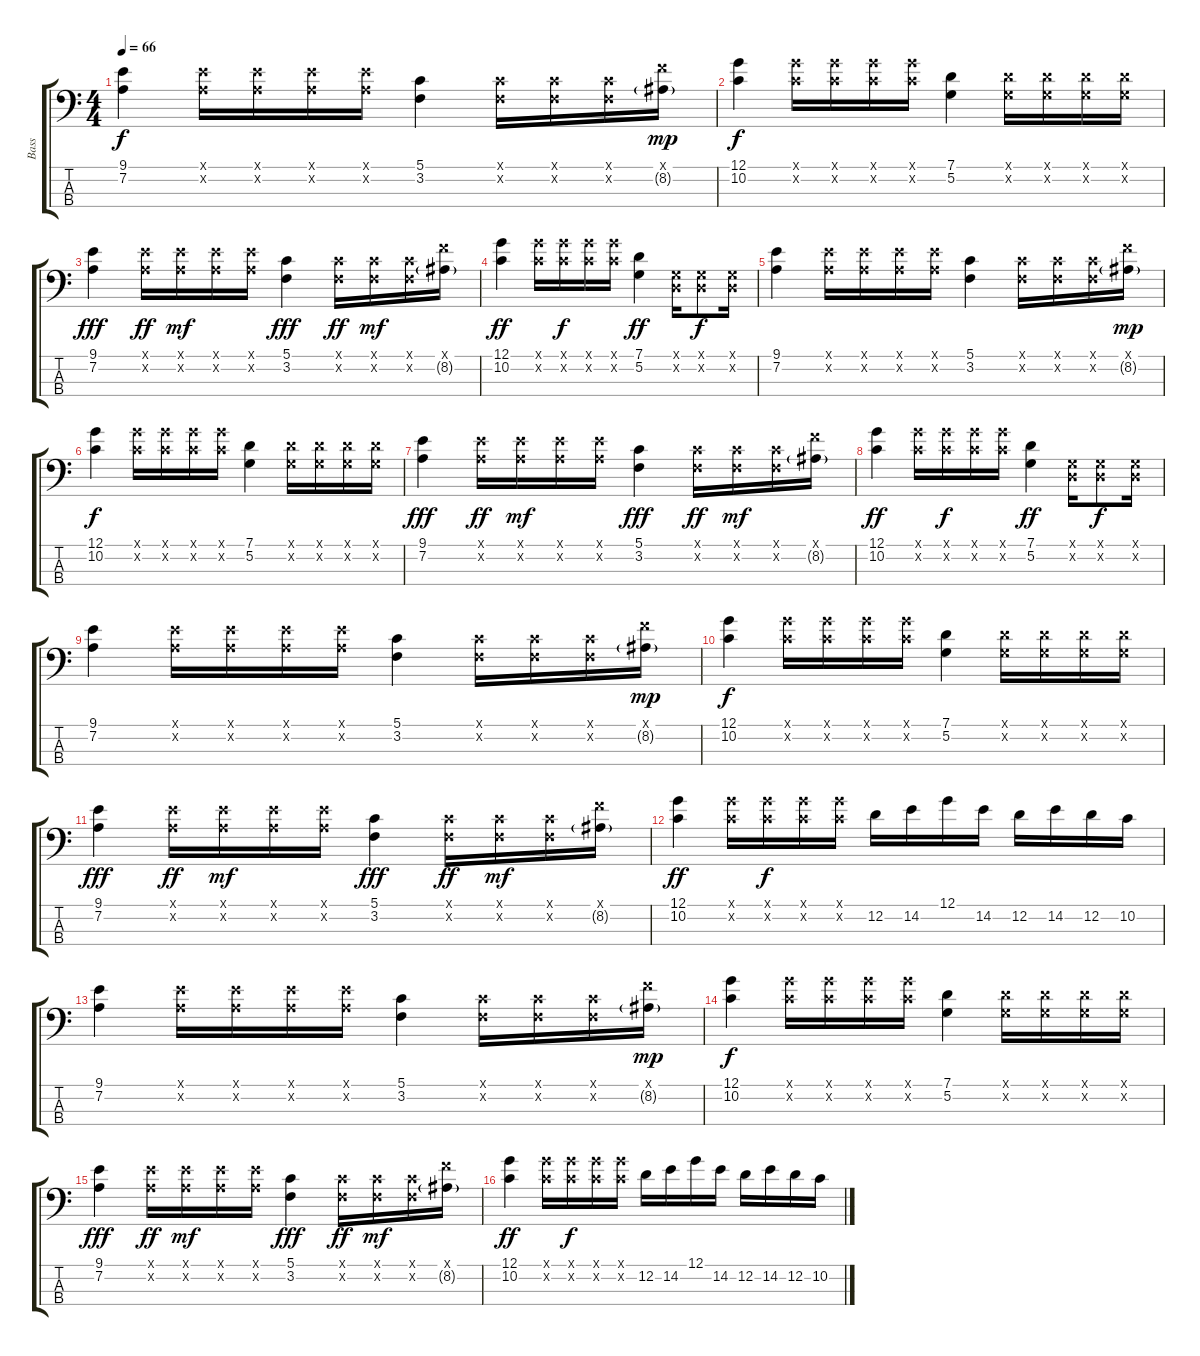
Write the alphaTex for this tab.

\track ("Bass" "Bass") {instrument electricbassfinger}
\staff {score tabs}
\tuning (G2 D2 A1 E1) {hide}
\ts (4 4)
\tempo 66
\clef f4
\ks c
(9.1 7.2).4{dy f} (9.1{x} 7.2{x}).16 (9.1{x} 7.2{x}).16 (9.1{x} 7.2{x}).16 (9.1{x} 7.2{x}).16 (5.1 3.2).4 (5.1{x} 3.2{x}).16 (5.1{x} 3.2{x}).16 (5.1{x} 3.2{x}).16 (10.1{x} 8.2{g}).16{dy mp} |
(12.1 10.2).4{dy f} (12.1{x} 10.2{x}).16 (12.1{x} 10.2{x}).16 (12.1{x} 10.2{x}).16 (12.1{x} 10.2{x}).16 (7.1 5.2).4 (7.1{x} 5.2{x}).16 (7.1{x} 5.2{x}).16 (7.1{x} 5.2{x}).16 (7.1{x} 5.2{x}).16 |
(9.1 7.2).4{dy fff} (9.1{x} 7.2{x}).16{dy ff} (9.1{x} 7.2{x}).16{dy mf} (9.1{x} 7.2{x}).16 (9.1{x} 7.2{x}).16 (5.1 3.2).4{dy fff} (5.1{x} 3.2{x}).16{dy ff} (5.1{x} 3.2{x}).16{dy mf} (5.1{x} 3.2{x}).16 (10.1{x} 8.2{g}).16 |
(12.1 10.2).4{dy ff} (12.1{x} 10.2{x}).16 (12.1{x} 10.2{x}).16{dy f} (12.1{x} 10.2{x}).16 (12.1{x} 10.2{x}).16 (7.1 5.2).4{dy ff} (0.1{x} 0.2{x}).16 (0.1{x} 0.2{x}).8{dy f} (0.1{x} 0.2{x}).16 |
(9.1 7.2).4 (9.1{x} 7.2{x}).16 (9.1{x} 7.2{x}).16 (9.1{x} 7.2{x}).16 (9.1{x} 7.2{x}).16 (5.1 3.2).4 (5.1{x} 3.2{x}).16 (5.1{x} 3.2{x}).16 (5.1{x} 3.2{x}).16 (10.1{x} 8.2{g}).16{dy mp} |
(12.1 10.2).4{dy f} (12.1{x} 10.2{x}).16 (12.1{x} 10.2{x}).16 (12.1{x} 10.2{x}).16 (12.1{x} 10.2{x}).16 (7.1 5.2).4 (7.1{x} 5.2{x}).16 (7.1{x} 5.2{x}).16 (7.1{x} 5.2{x}).16 (7.1{x} 5.2{x}).16 |
(9.1 7.2).4{dy fff} (9.1{x} 7.2{x}).16{dy ff} (9.1{x} 7.2{x}).16{dy mf} (9.1{x} 7.2{x}).16 (9.1{x} 7.2{x}).16 (5.1 3.2).4{dy fff} (5.1{x} 3.2{x}).16{dy ff} (5.1{x} 3.2{x}).16{dy mf} (5.1{x} 3.2{x}).16 (10.1{x} 8.2{g}).16 |
(12.1 10.2).4{dy ff} (12.1{x} 10.2{x}).16 (12.1{x} 10.2{x}).16{dy f} (12.1{x} 10.2{x}).16 (12.1{x} 10.2{x}).16 (7.1 5.2).4{dy ff} (0.1{x} 0.2{x}).16 (0.1{x} 0.2{x}).8{dy f} (0.1{x} 0.2{x}).16 |
(9.1 7.2).4 (9.1{x} 7.2{x}).16 (9.1{x} 7.2{x}).16 (9.1{x} 7.2{x}).16 (9.1{x} 7.2{x}).16 (5.1 3.2).4 (5.1{x} 3.2{x}).16 (5.1{x} 3.2{x}).16 (5.1{x} 3.2{x}).16 (10.1{x} 8.2{g}).16{dy mp} |
(12.1 10.2).4{dy f} (12.1{x} 10.2{x}).16 (12.1{x} 10.2{x}).16 (12.1{x} 10.2{x}).16 (12.1{x} 10.2{x}).16 (7.1 5.2).4 (7.1{x} 5.2{x}).16 (7.1{x} 5.2{x}).16 (7.1{x} 5.2{x}).16 (7.1{x} 5.2{x}).16 |
(9.1 7.2).4{dy fff} (9.1{x} 7.2{x}).16{dy ff} (9.1{x} 7.2{x}).16{dy mf} (9.1{x} 7.2{x}).16 (9.1{x} 7.2{x}).16 (5.1 3.2).4{dy fff} (5.1{x} 3.2{x}).16{dy ff} (5.1{x} 3.2{x}).16{dy mf} (5.1{x} 3.2{x}).16 (10.1{x} 8.2{g}).16 |
(12.1 10.2).4{dy ff} (12.1{x} 10.2{x}).16 (12.1{x} 10.2{x}).16{dy f} (12.1{x} 10.2{x}).16 (12.1{x} 10.2{x}).16 12.2.16 14.2.16 12.1.16 14.2.16 12.2.16 14.2.16 12.2.16 10.2.16 |
(9.1 7.2).4 (9.1{x} 7.2{x}).16 (9.1{x} 7.2{x}).16 (9.1{x} 7.2{x}).16 (9.1{x} 7.2{x}).16 (5.1 3.2).4 (5.1{x} 3.2{x}).16 (5.1{x} 3.2{x}).16 (5.1{x} 3.2{x}).16 (10.1{x} 8.2{g}).16{dy mp} |
(12.1 10.2).4{dy f} (12.1{x} 10.2{x}).16 (12.1{x} 10.2{x}).16 (12.1{x} 10.2{x}).16 (12.1{x} 10.2{x}).16 (7.1 5.2).4 (7.1{x} 5.2{x}).16 (7.1{x} 5.2{x}).16 (7.1{x} 5.2{x}).16 (7.1{x} 5.2{x}).16 |
(9.1 7.2).4{dy fff} (9.1{x} 7.2{x}).16{dy ff} (9.1{x} 7.2{x}).16{dy mf} (9.1{x} 7.2{x}).16 (9.1{x} 7.2{x}).16 (5.1 3.2).4{dy fff} (5.1{x} 3.2{x}).16{dy ff} (5.1{x} 3.2{x}).16{dy mf} (5.1{x} 3.2{x}).16 (10.1{x} 8.2{g}).16 |
(12.1 10.2).4{dy ff} (12.1{x} 10.2{x}).16 (12.1{x} 10.2{x}).16{dy f} (12.1{x} 10.2{x}).16 (12.1{x} 10.2{x}).16 12.2.16 14.2.16 12.1.16 14.2.16 12.2.16 14.2.16 12.2.16 10.2.16
